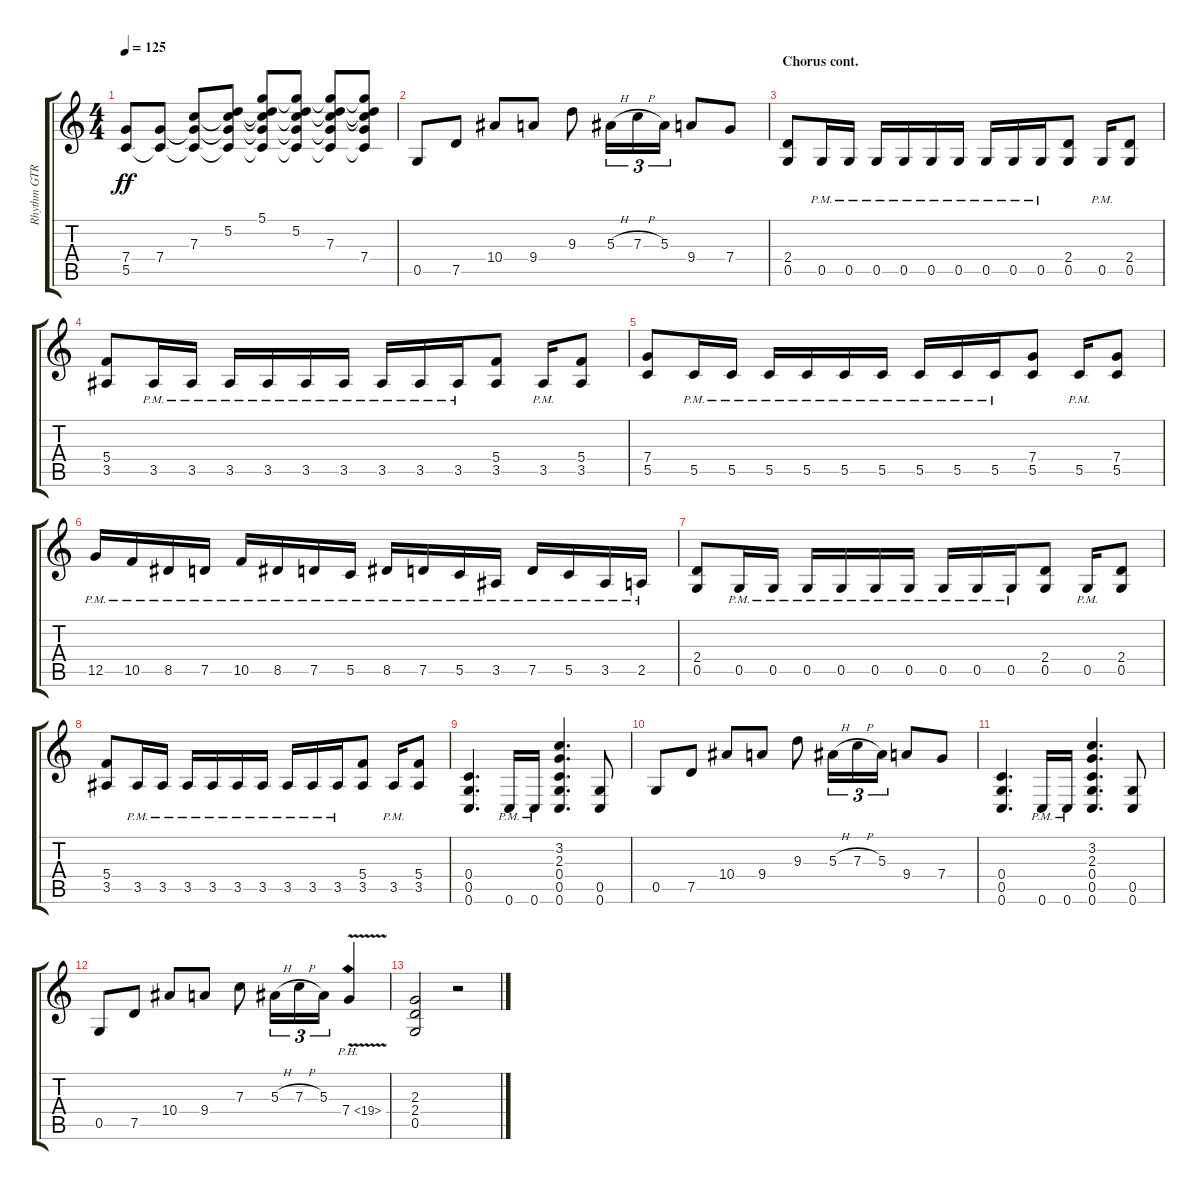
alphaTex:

\track ("Rhythm GTR 1" "Rhythm GTR") {instrument overdrivenguitar}
\staff {score tabs}
\tuning (D4 A3 F3 C3 G2 C2) {hide}
\ts (4 4)
\tempo 125
\clef g2
\ks aminor
(7.4 5.5).8{dy ff} (7.4 5.5{t}).8 (7.3 7.4{t} 5.5{t}).8 (5.2 7.3{t} 7.4{t} 5.5{t}).8 (5.1 5.2{t} 7.3{t} 7.4{t} 5.5{t}).8 (5.1{t} 5.2 7.3{t} 7.4{t} 5.5{t}).8 (5.1{t} 5.2{t} 7.3 7.4{t} 5.5{t}).8 (5.1{t} 5.2{t} 7.3{t} 7.4 5.5{t}).8 |
0.5.8 7.5.8 10.4.8 9.4.8 9.3.8 5.3{h}.16{tu (3 2)} 7.3{h}.16{tu (3 2)} 5.3.16{tu (3 2)} 9.4.8 7.4.8 |
\section ("" "Chorus cont.")
(2.4 0.5).8 0.5{pm}.16 0.5{pm}.16 0.5{pm}.16 0.5{pm}.16 0.5{pm}.16 0.5{pm}.16 0.5{pm}.16 0.5{pm}.16 0.5{pm}.16 (2.4 0.5).8 0.5{pm}.16 (2.4 0.5).8 |
(5.4 3.5).8 3.5{pm}.16 3.5{pm}.16 3.5{pm}.16 3.5{pm}.16 3.5{pm}.16 3.5{pm}.16 3.5{pm}.16 3.5{pm}.16 3.5{pm}.16 (5.4 3.5).8 3.5{pm}.16 (5.4 3.5).8 |
(7.4 5.5).8 5.5{pm}.16 5.5{pm}.16 5.5{pm}.16 5.5{pm}.16 5.5{pm}.16 5.5{pm}.16 5.5{pm}.16 5.5{pm}.16 5.5{pm}.16 (7.4 5.5).8 5.5{pm}.16 (7.4 5.5).8 |
12.5{pm}.16 10.5{pm}.16 8.5{pm}.16 7.5{pm}.16 10.5{pm}.16 8.5{pm}.16 7.5{pm}.16 5.5{pm}.16 8.5{pm}.16 7.5{pm}.16 5.5{pm}.16 3.5{pm}.16 7.5{pm}.16 5.5{pm}.16 3.5{pm}.16 2.5{pm}.16 |
(2.4 0.5).8 0.5{pm}.16 0.5{pm}.16 0.5{pm}.16 0.5{pm}.16 0.5{pm}.16 0.5{pm}.16 0.5{pm}.16 0.5{pm}.16 0.5{pm}.16 (2.4 0.5).8 0.5{pm}.16 (2.4 0.5).8 |
(5.4 3.5).8 3.5{pm}.16 3.5{pm}.16 3.5{pm}.16 3.5{pm}.16 3.5{pm}.16 3.5{pm}.16 3.5{pm}.16 3.5{pm}.16 3.5{pm}.16 (5.4 3.5).8 3.5{pm}.16 (5.4 3.5).8 |
(0.4 0.5 0.6).4{d} 0.6{pm}.16 0.6{pm}.16 (3.2 2.3 0.4 0.5 0.6).4{d} (0.5 0.6).8 |
0.5.8 7.5.8 10.4.8 9.4.8 9.3.8 5.3{h}.16{tu (3 2)} 7.3{h}.16{tu (3 2)} 5.3.16{tu (3 2)} 9.4.8 7.4.8 |
(0.4 0.5 0.6).4{d} 0.6{pm}.16 0.6{pm}.16 (3.2 2.3 0.4 0.5 0.6).4{d} (0.5 0.6).8 |
0.5.8 7.5.8 10.4.8 9.4.8 7.3.8 5.3{h}.16{tu (3 2)} 7.3{h}.16{tu (3 2)} 5.3.16{tu (3 2)} 7.4{ph 12 v}.4 |
(2.3 2.4 0.5).2 r.2
